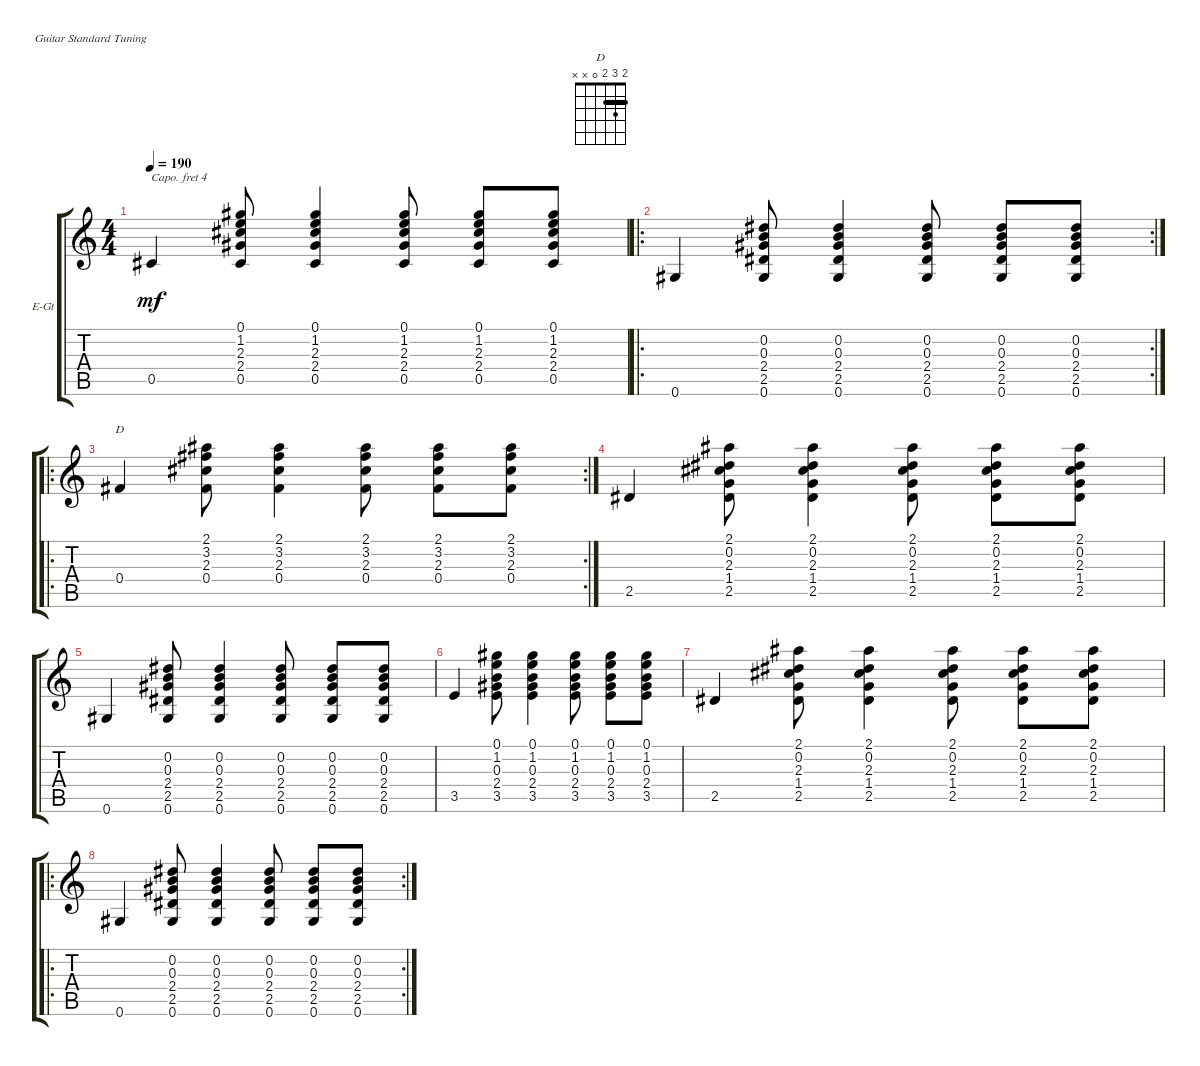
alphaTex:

\defaultSystemsLayout 4
\bracketExtendMode groupsimilarinstruments
\firstSystemTrackNameOrientation horizontal
\otherSystemsTrackNameOrientation horizontal
\track ("Electric Guitar" "E-Gt") {instrument electricguitarclean}
\staff {score tabs}
\capo 4
\tuning (E4 B3 G3 D3 A2 E2)
\chord ("D" 2 3 2 0 x x) {barre 2}
\ts (4 4)
\tempo 190
\clef g2
\ks c
0.5.4{dy mf} (0.5 2.4 2.3 1.2 0.1).8 (0.5 2.4 2.3 1.2 0.1).4 (0.5 2.4 2.3 1.2 0.1).8 (0.5 2.4 2.3 1.2 0.1).8 (0.5 2.4 2.3 1.2 0.1).8 |
\ro
\rc 2
0.6.4 (0.6 2.5 2.4 0.3 0.2).8 (0.6 2.5 2.4 0.3 0.2).4 (0.6 2.5 2.4 0.3 0.2).8 (0.6 2.5 2.4 0.3 0.2).8 (0.6 2.5 2.4 0.3 0.2).8 |
\ro
\rc 2
0.4.4{ch "D"} (0.4 2.3 3.2 2.1).8 (0.4 2.3 3.2 2.1).4 (0.4 2.3 3.2 2.1).8 (0.4 2.3 3.2 2.1).8 (0.4 2.3 3.2 2.1).8 |
2.5.4 (2.5 1.4 2.3 0.2 2.1).8 (2.5 1.4 2.3 0.2 2.1).4 (2.5 1.4 2.3 0.2 2.1).8 (2.5 1.4 2.3 0.2 2.1).8 (2.5 1.4 2.3 0.2 2.1).8 |
0.6.4 (0.6 2.5 2.4 0.3 0.2).8 (0.6 2.5 2.4 0.3 0.2).4 (0.6 2.5 2.4 0.3 0.2).8 (0.6 2.5 2.4 0.3 0.2).8 (0.6 2.5 2.4 0.3 0.2).8 |
3.5.4 (3.5 2.4 0.3 1.2 0.1).8 (3.5 2.4 0.3 1.2 0.1).4 (3.5 2.4 0.3 1.2 0.1).8 (3.5 2.4 0.3 1.2 0.1).8 (3.5 2.4 0.3 1.2 0.1).8 |
2.5.4 (2.5 1.4 2.3 0.2 2.1).8 (2.5 1.4 2.3 0.2 2.1).4 (2.5 1.4 2.3 0.2 2.1).8 (2.5 1.4 2.3 0.2 2.1).8 (2.5 1.4 2.3 0.2 2.1).8 |
\ro
\rc 2
0.6.4 (0.6 2.5 2.4 0.3 0.2).8 (0.6 2.5 2.4 0.3 0.2).4 (0.6 2.5 2.4 0.3 0.2).8 (0.6 2.5 2.4 0.3 0.2).8 (0.6 2.5 2.4 0.3 0.2).8
